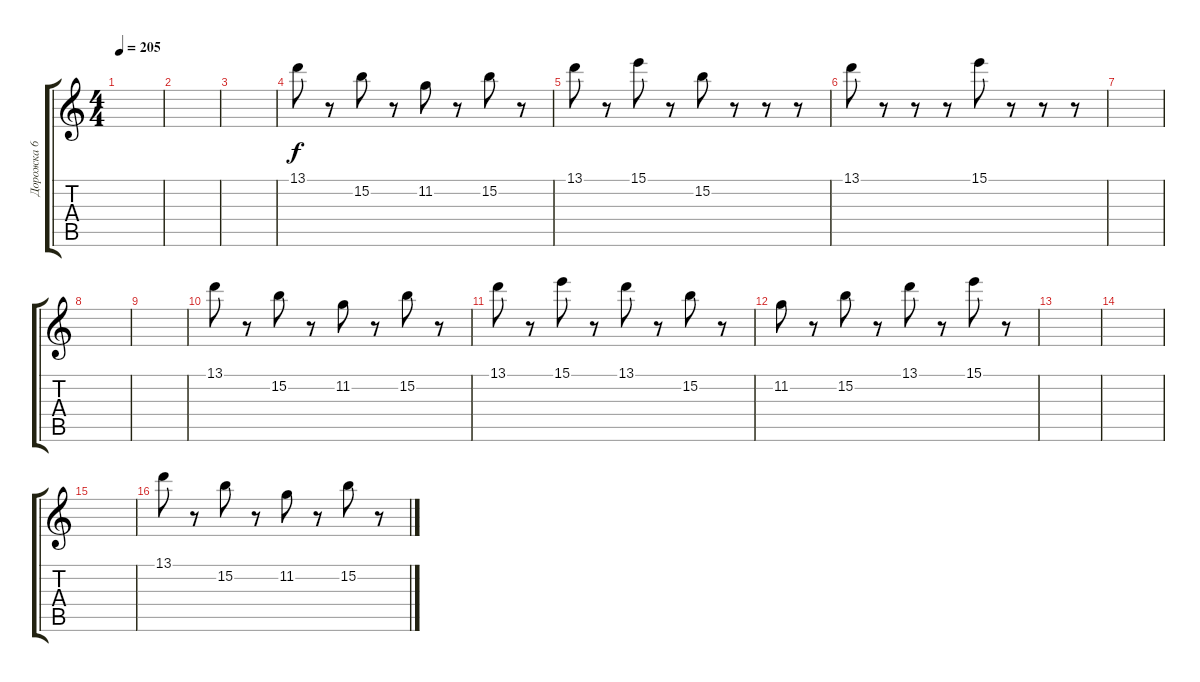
\track ("Дорожка 6" "Дорожка 6") {instrument distortionguitar}
\staff {score tabs}
\tuning (Db4 Ab3 E3 B2 Gb2 Db2) {hide}
\ts (4 4)
\tempo 205
\clef g2
\ks c
|
|
|
13.1.8{instrument acousticgrandpiano} r.8 15.2.8 r.8 11.2.8 r.8 15.2.8 r.8 |
13.1.8 r.8 15.1.8 r.8 15.2.8 r.8 r.8 r.8 |
13.1.8 r.8 r.8 r.8 15.1.8 r.8 r.8 r.8 |
|
|
|
13.1.8{instrument acousticgrandpiano} r.8 15.2.8 r.8 11.2.8 r.8 15.2.8 r.8 |
13.1.8 r.8 15.1.8 r.8 13.1.8 r.8 15.2.8 r.8 |
11.2.8 r.8 15.2.8 r.8 13.1.8 r.8 15.1.8 r.8 |
|
|
|
13.1.8{instrument acousticgrandpiano} r.8 15.2.8 r.8 11.2.8 r.8 15.2.8 r.8
